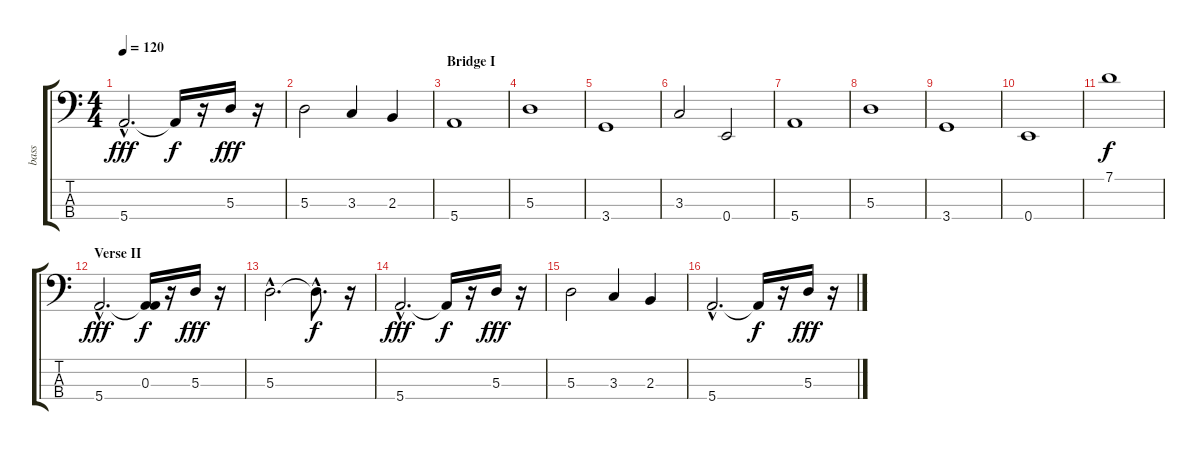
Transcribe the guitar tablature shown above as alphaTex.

\track ("bass" "bass") {instrument fretlessbass}
\staff {score tabs}
\tuning (G2 D2 A1 E1) {hide}
\ts (4 4)
\tempo 120
\clef f4
\ks c
5.4{hac}.2{d dy fff} 5.4{t}.16{dy f} r.16 5.3.16{dy fff} r.16 |
5.3.2 3.3.4 2.3.4 |
\section ("" "Bridge I")
5.4.1 |
5.3.1 |
3.4.1 |
3.3.2 0.4.2 |
5.4.1 |
5.3.1 |
3.4.1 |
0.4.1 |
7.1.1{dy f} |
\section ("" "Verse II")
5.4{hac}.2{d dy fff} (0.3 5.4{t}).16{dy f} r.16 5.3.16{dy fff} r.16 |
5.3{hac}.2{d} 5.3{hac t}.8{d dy f} r.16 |
5.4{hac}.2{d dy fff} 5.4{t}.16{dy f} r.16 5.3.16{dy fff} r.16 |
5.3.2 3.3.4 2.3.4 |
5.4{hac}.2{d} 5.4{t}.16{dy f} r.16 5.3.16{dy fff} r.16
